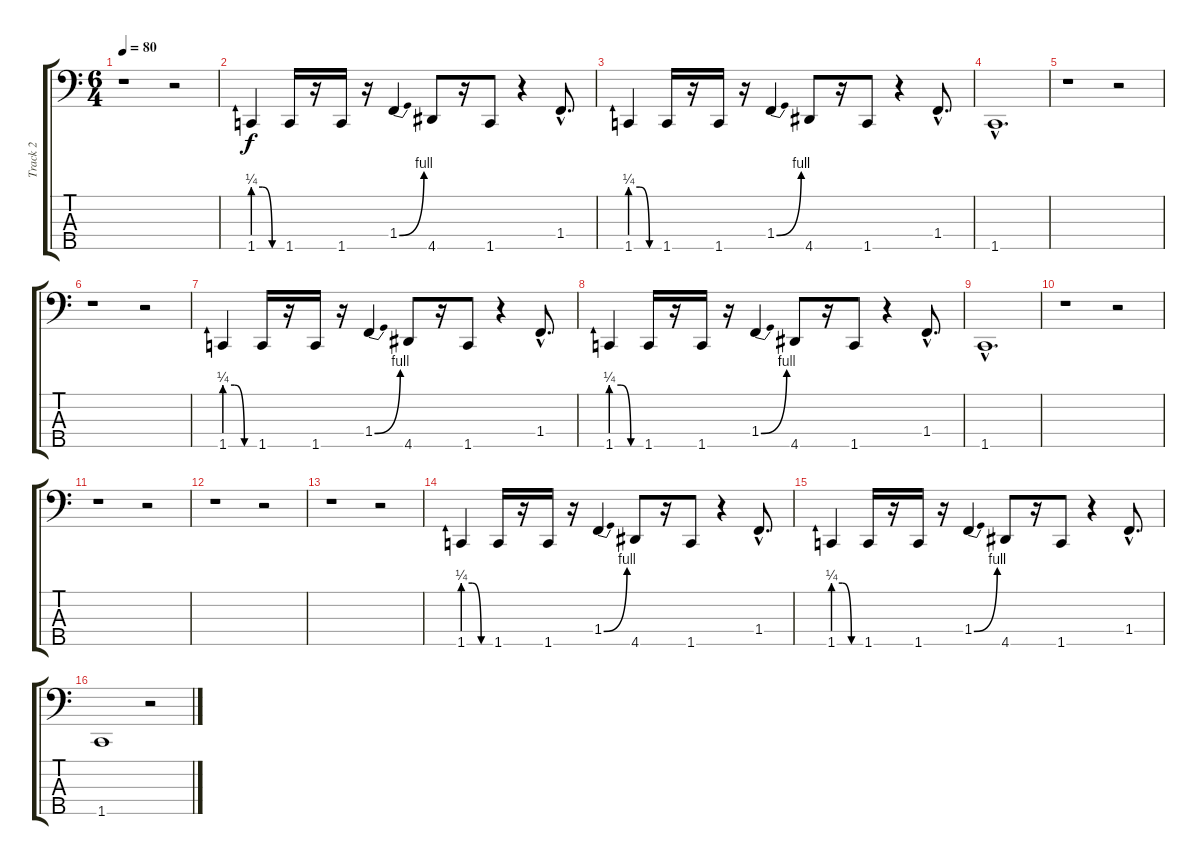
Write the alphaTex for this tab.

\track ("Track 2" "Track 2") {instrument electricbasspick}
\staff {score tabs}
\tuning (G2 D2 A1 E1 B0) {hide}
\ts (6 4)
\tempo 80
\clef f4
\ks c
r.1{dy f} r.2 |
1.5{be (custom 0 1 20 1 40 0 60 0)}.4 1.5.16 r.16 1.5.16 r.16 1.4{be (bend 0 0 60 4)}.4 4.5.8 r.16 1.5.8 r.4 1.4{hac}.8{d} |
1.5{be (custom 0 1 20 1 40 0 60 0)}.4 1.5.16 r.16 1.5.16 r.16 1.4{be (bend 0 0 60 4)}.4 4.5.8 r.16 1.5.8 r.4 1.4{hac}.8{d} |
1.5{hac}.1{d} |
r.1 r.2 |
r.1 r.2 |
1.5{be (custom 0 1 20 1 40 0 60 0)}.4 1.5.16 r.16 1.5.16 r.16 1.4{be (bend 0 0 60 4)}.4 4.5.8 r.16 1.5.8 r.4 1.4{hac}.8{d} |
1.5{be (custom 0 1 20 1 40 0 60 0)}.4 1.5.16 r.16 1.5.16 r.16 1.4{be (bend 0 0 60 4)}.4 4.5.8 r.16 1.5.8 r.4 1.4{hac}.8{d} |
1.5{hac}.1{d} |
r.1 r.2 |
r.1 r.2 |
r.1 r.2 |
r.1 r.2 |
1.5{be (custom 0 1 20 1 40 0 60 0)}.4 1.5.16 r.16 1.5.16 r.16 1.4{be (bend 0 0 60 4)}.4 4.5.8 r.16 1.5.8 r.4 1.4{hac}.8{d} |
1.5{be (custom 0 1 20 1 40 0 60 0)}.4 1.5.16 r.16 1.5.16 r.16 1.4{be (bend 0 0 60 4)}.4 4.5.8 r.16 1.5.8 r.4 1.4{hac}.8{d} |
1.5.1 r.2
